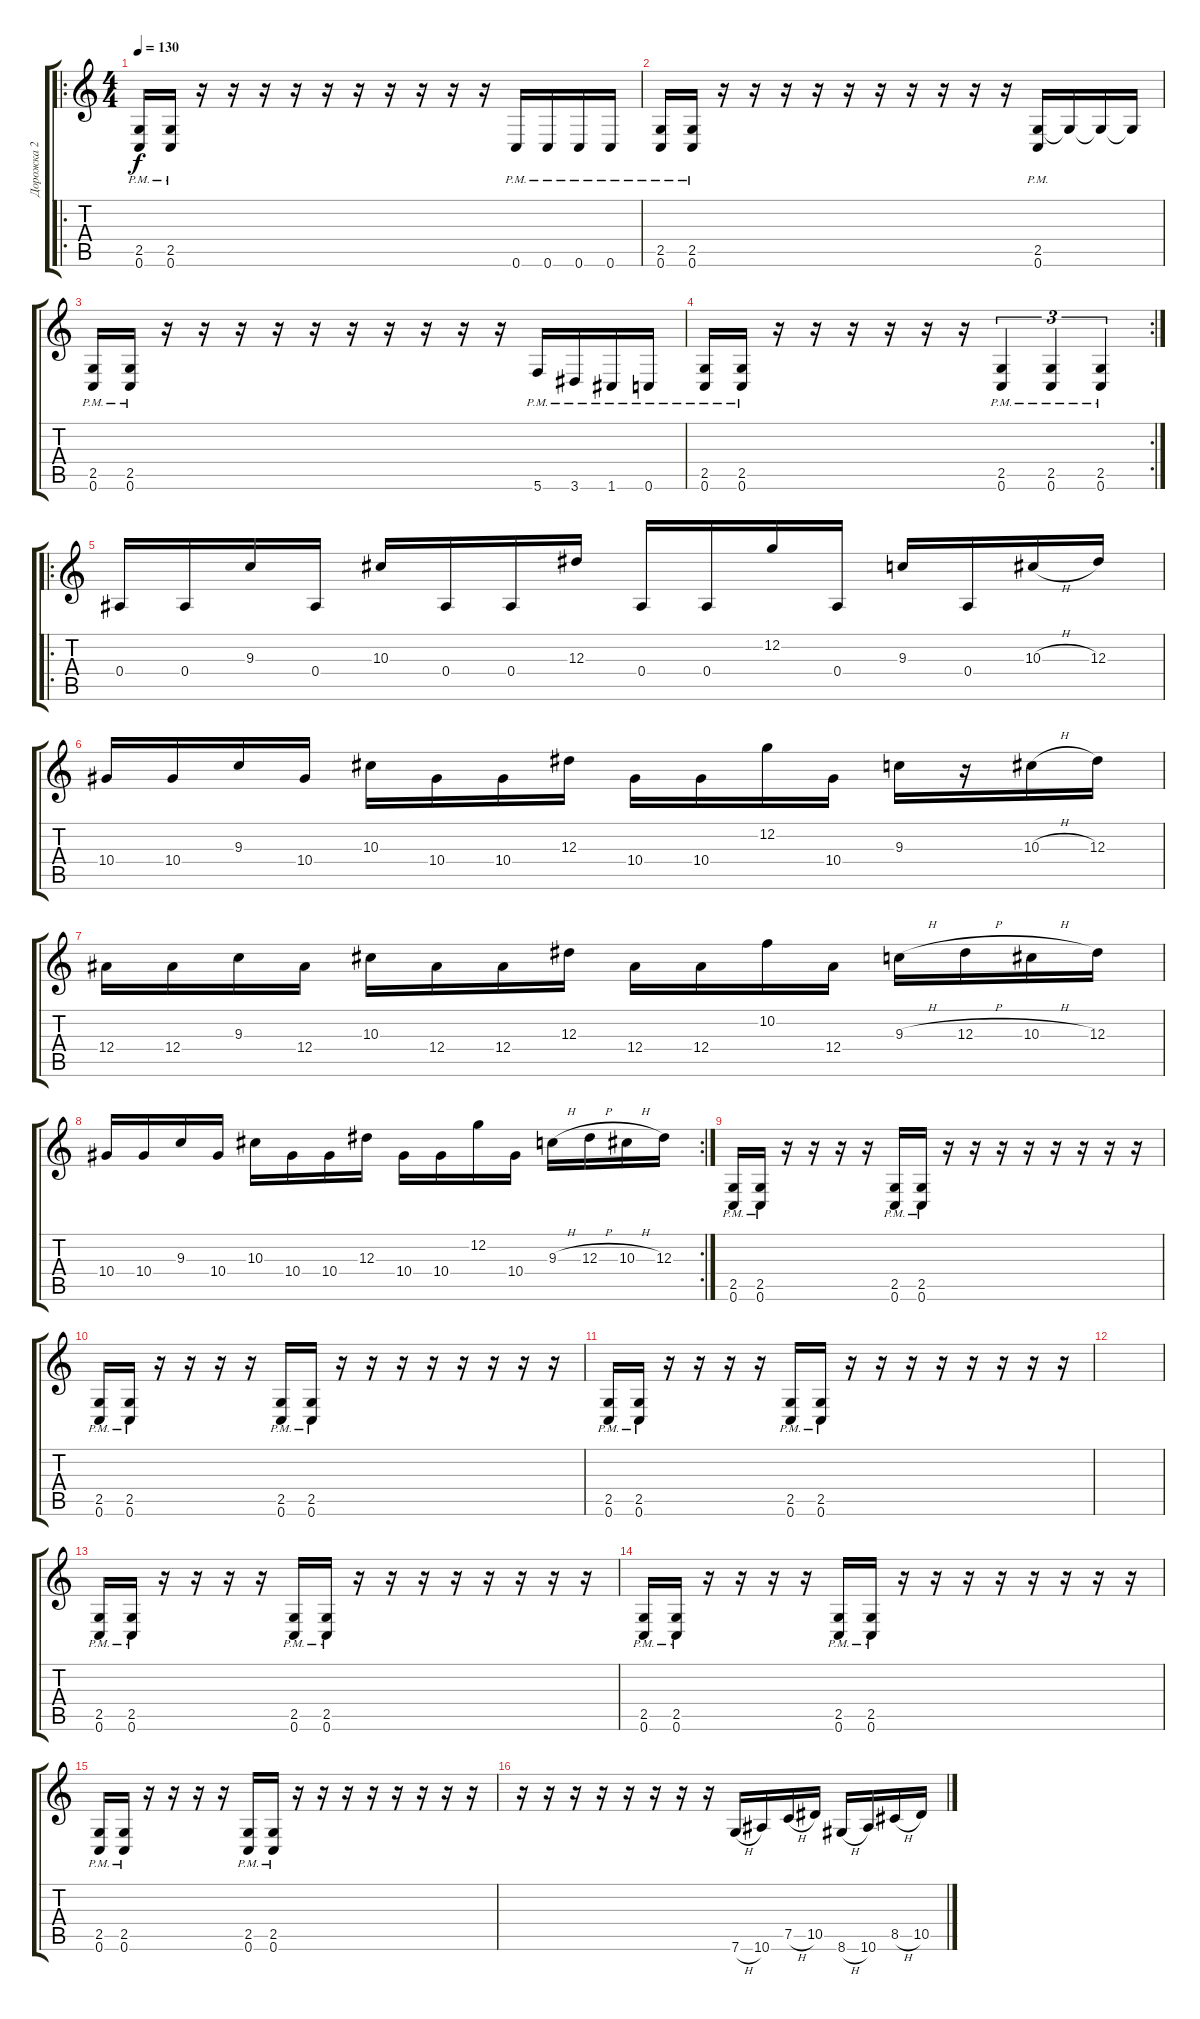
\track ("Дорожка 2" "Дорожка 2") {instrument distortionguitar}
\staff {score tabs}
\tuning (C4 G3 Eb3 Bb2 F2 C2) {hide}
\ro
\ts (4 4)
\tempo 130
\clef g2
\ks c
(2.5{pm} 0.6{pm}).16{dy f} (2.5{pm} 0.6{pm}).16 r.16 r.16 r.16 r.16 r.16 r.16 r.16 r.16 r.16 r.16 0.6{pm}.16 0.6{pm}.16 0.6{pm}.16 0.6{pm}.16 |
(2.5{pm} 0.6{pm}).16 (2.5{pm} 0.6{pm}).16 r.16 r.16 r.16 r.16 r.16 r.16 r.16 r.16 r.16 r.16 (2.5 0.6{pm}).16 2.5{t}.16 2.5{t}.16 2.5{t}.16 |
(2.5{pm} 0.6{pm}).16 (2.5{pm} 0.6{pm}).16 r.16 r.16 r.16 r.16 r.16 r.16 r.16 r.16 r.16 r.16 5.6{pm}.16 3.6{pm}.16 1.6{pm}.16 0.6{pm}.16 |
\rc 2
(2.5{pm} 0.6{pm}).16 (2.5{pm} 0.6{pm}).16 r.16 r.16 r.16 r.16 r.16 r.16 (2.5{pm} 0.6{pm}).4{tu (3 2)} (2.5{pm} 0.6{pm}).4{tu (3 2)} (2.5{pm} 0.6{pm}).4{tu (3 2)} |
\ro
0.4.16 0.4.16 9.3.16 0.4.16 10.3.16 0.4.16 0.4.16 12.3.16 0.4.16 0.4.16 12.2.16 0.4.16 9.3.16 0.4.16 10.3{h}.16 12.3.16 |
10.4.16 10.4.16 9.3.16 10.4.16 10.3.16 10.4.16 10.4.16 12.3.16 10.4.16 10.4.16 12.2.16 10.4.16 9.3.16 r.16 10.3{h}.16 12.3.16 |
12.4.16 12.4.16 9.3.16 12.4.16 10.3.16 12.4.16 12.4.16 12.3.16 12.4.16 12.4.16 10.2.16 12.4.16 9.3{h}.16 12.3{h}.16 10.3{h}.16 12.3.16 |
\rc 2
10.4.16 10.4.16 9.3.16 10.4.16 10.3.16 10.4.16 10.4.16 12.3.16 10.4.16 10.4.16 12.2.16 10.4.16 9.3{h}.16 12.3{h}.16 10.3{h}.16 12.3.16 |
(2.5{pm} 0.6{pm}).16 (2.5{pm} 0.6{pm}).16 r.16 r.16 r.16 r.16 (2.5{pm} 0.6{pm}).16 (2.5{pm} 0.6{pm}).16 r.16 r.16 r.16 r.16 r.16 r.16 r.16 r.16 |
(2.5{pm} 0.6{pm}).16 (2.5{pm} 0.6{pm}).16 r.16 r.16 r.16 r.16 (2.5{pm} 0.6{pm}).16 (2.5{pm} 0.6{pm}).16 r.16 r.16 r.16 r.16 r.16 r.16 r.16 r.16 |
(2.5{pm} 0.6{pm}).16 (2.5{pm} 0.6{pm}).16 r.16 r.16 r.16 r.16 (2.5{pm} 0.6{pm}).16 (2.5{pm} 0.6{pm}).16 r.16 r.16 r.16 r.16 r.16 r.16 r.16 r.16 |
|
(2.5{pm} 0.6{pm}).16 (2.5{pm} 0.6{pm}).16 r.16 r.16 r.16 r.16 (2.5{pm} 0.6{pm}).16 (2.5{pm} 0.6{pm}).16 r.16 r.16 r.16 r.16 r.16 r.16 r.16 r.16 |
(2.5{pm} 0.6{pm}).16 (2.5{pm} 0.6{pm}).16 r.16 r.16 r.16 r.16 (2.5{pm} 0.6{pm}).16 (2.5{pm} 0.6{pm}).16 r.16 r.16 r.16 r.16 r.16 r.16 r.16 r.16 |
(2.5{pm} 0.6{pm}).16 (2.5{pm} 0.6{pm}).16 r.16 r.16 r.16 r.16 (2.5{pm} 0.6{pm}).16 (2.5{pm} 0.6{pm}).16 r.16 r.16 r.16 r.16 r.16 r.16 r.16 r.16 |
r.16 r.16 r.16 r.16 r.16 r.16 r.16 r.16 7.6{h}.16 10.6.16 7.5{h}.16 10.5.16 8.6{h}.16 10.6.16 8.5{h}.16 10.5.16
